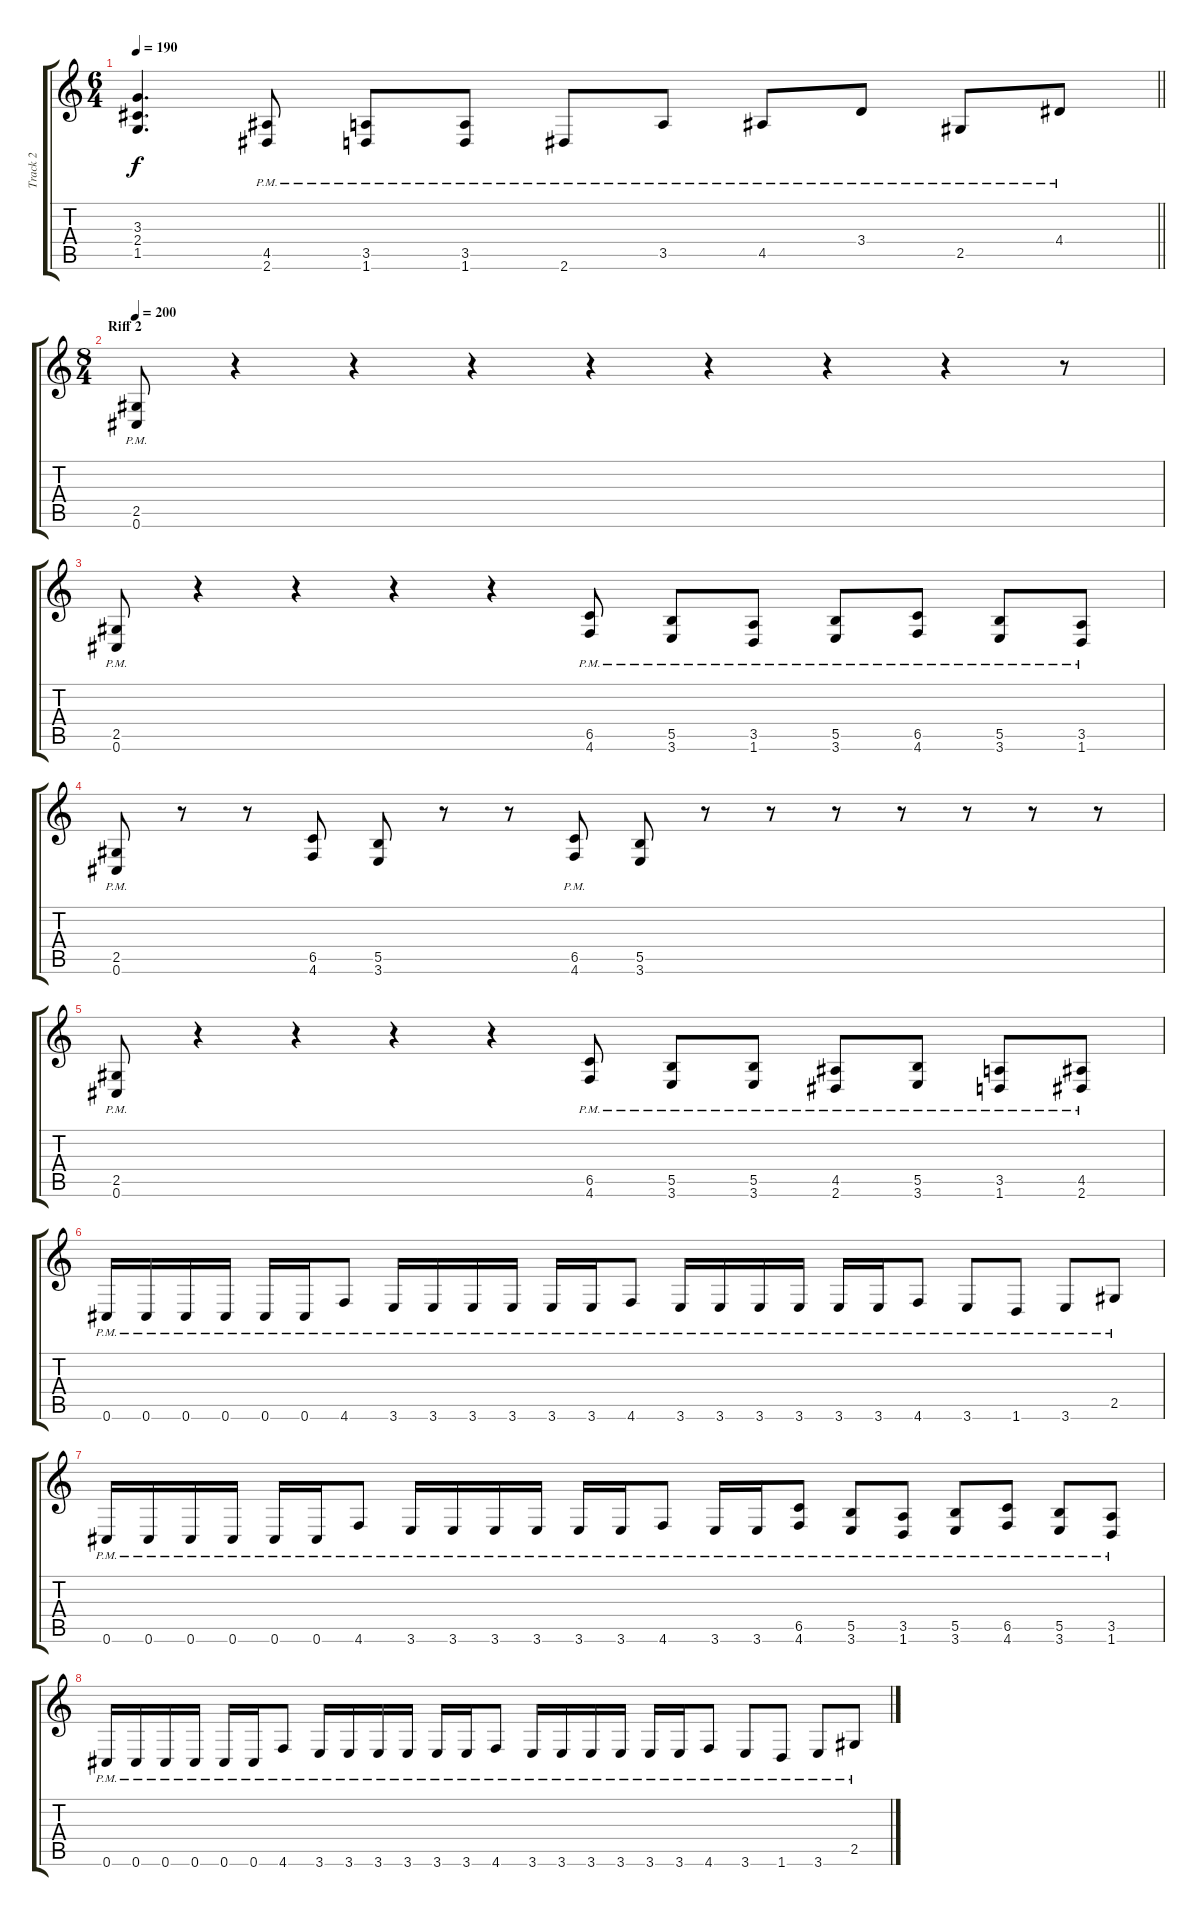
\track ("Track 2" "Track 2") {instrument distortionguitar}
\staff {score tabs}
\tuning (Db4 Ab3 E3 B2 Gb2 Db2) {hide}
\ts (6 4)
\tempo 190
\clef g2
\barLineRight lightlight
\ks c
(3.3 2.4 1.5).4{d dy f} (4.5{pm} 2.6{pm}).8 (3.5{pm} 1.6{pm}).8 (3.5{pm} 1.6{pm}).8 2.6{pm}.8 3.5{pm}.8 4.5{pm}.8 3.4{pm}.8 2.5{pm}.8 4.4{pm}.8 |
\ts (8 4)
\section ("" "Riff 2")
\tempo 200
(2.5{pm} 0.6{pm}).8 r.4 r.4 r.4 r.4 r.4 r.4 r.4 r.8 |
(2.5{pm} 0.6{pm}).8 r.4 r.4 r.4 r.4 (6.5{pm} 4.6{pm}).8 (5.5{pm} 3.6{pm}).8 (3.5{pm} 1.6{pm}).8 (5.5{pm} 3.6{pm}).8 (6.5{pm} 4.6{pm}).8 (5.5{pm} 3.6{pm}).8 (3.5{pm} 1.6{pm}).8 |
(2.5{pm} 0.6{pm}).8 r.8 r.8 (6.5 4.6).8 (5.5 3.6).8 r.8 r.8 (6.5 4.6{pm}).8 (5.5 3.6).8 r.8 r.8 r.8 r.8 r.8 r.8 r.8 |
(2.5{pm} 0.6{pm}).8 r.4 r.4 r.4 r.4 (6.5{pm} 4.6{pm}).8 (5.5{pm} 3.6{pm}).8 (5.5{pm} 3.6{pm}).8 (4.5{pm} 2.6{pm}).8 (5.5{pm} 3.6{pm}).8 (3.5{pm} 1.6{pm}).8 (4.5{pm} 2.6{pm}).8 |
0.6{pm}.16 0.6{pm}.16 0.6{pm}.16 0.6{pm}.16 0.6{pm}.16 0.6{pm}.16 4.6{pm}.8 3.6{pm}.16 3.6{pm}.16 3.6{pm}.16 3.6{pm}.16 3.6{pm}.16 3.6{pm}.16 4.6{pm}.8 3.6{pm}.16 3.6{pm}.16 3.6{pm}.16 3.6{pm}.16 3.6{pm}.16 3.6{pm}.16 4.6{pm}.8 3.6{pm}.8 1.6{pm}.8 3.6{pm}.8 2.5{pm}.8 |
0.6{pm}.16 0.6{pm}.16 0.6{pm}.16 0.6{pm}.16 0.6{pm}.16 0.6{pm}.16 4.6{pm}.8 3.6{pm}.16 3.6{pm}.16 3.6{pm}.16 3.6{pm}.16 3.6{pm}.16 3.6{pm}.16 4.6{pm}.8 3.6{pm}.16 3.6{pm}.16 (6.5{pm} 4.6{pm}).8 (5.5{pm} 3.6{pm}).8 (3.5{pm} 1.6{pm}).8 (5.5{pm} 3.6{pm}).8 (6.5{pm} 4.6{pm}).8 (5.5{pm} 3.6{pm}).8 (3.5{pm} 1.6{pm}).8 |
0.6{pm}.16 0.6{pm}.16 0.6{pm}.16 0.6{pm}.16 0.6{pm}.16 0.6{pm}.16 4.6{pm}.8 3.6{pm}.16 3.6{pm}.16 3.6{pm}.16 3.6{pm}.16 3.6{pm}.16 3.6{pm}.16 4.6{pm}.8 3.6{pm}.16 3.6{pm}.16 3.6{pm}.16 3.6{pm}.16 3.6{pm}.16 3.6{pm}.16 4.6{pm}.8 3.6{pm}.8 1.6{pm}.8 3.6{pm}.8 2.5{pm}.8
